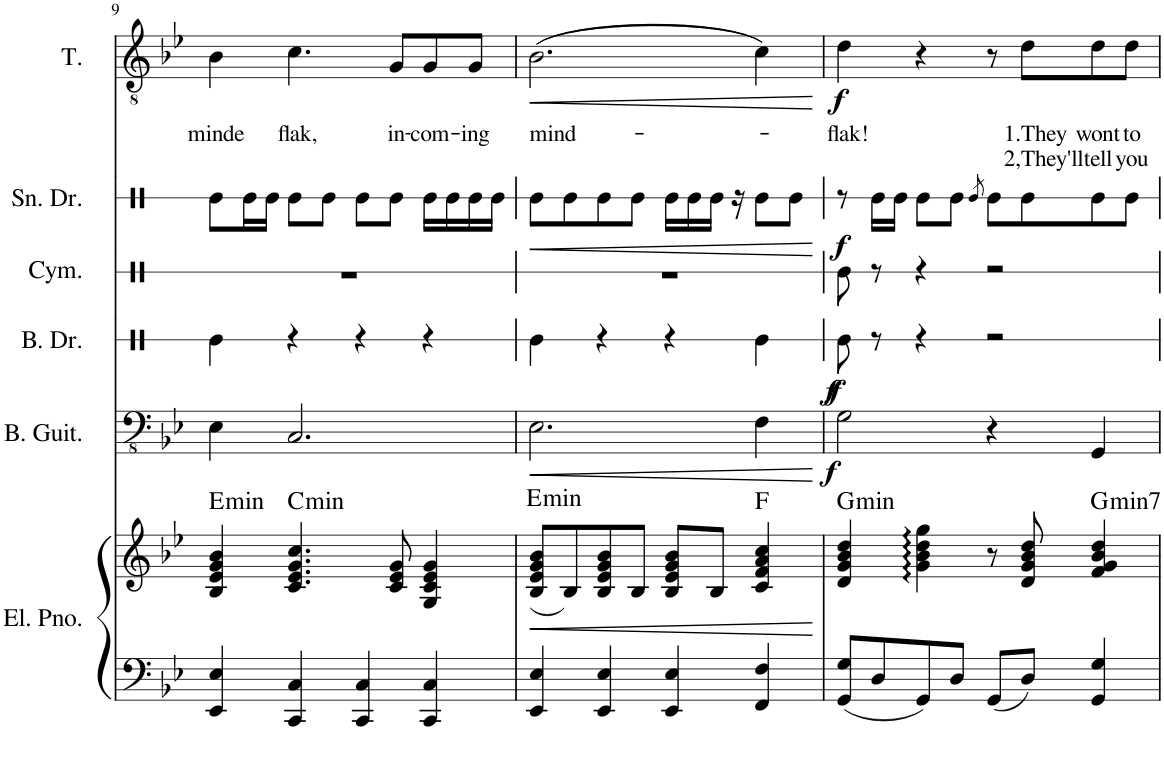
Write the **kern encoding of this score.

**kern	**kern	**dynam	**harte	**kern	**dynam	**kern	**dynam	**kern	**kern	**dynam	**kern	**text	**text	**dynam
*part6	*part6	*part6	*part6	*part5	*part5	*part4	*part4	*part3	*part2	*part2	*part1	*part1	*part1	*part1
*staff7	*staff6	*staff6/7	*	*staff5	*staff5	*staff4	*staff4	*staff3	*staff2	*staff2	*staff1	*staff1	*staff1	*staff1
*I"Electric Piano	*	*	*	*I"Bass Guitar	*	*I"Bass Drum	*	*I"Cymbal	*I"Snare Drum	*	*I"Tenor	*	*	*
*I'El. Pno.	*	*	*	*I'B. Guit.	*	*I'B. Dr.	*	*I'Cym.	*I'Sn. Dr.	*	*I'T.	*	*	*
!!LO:PB:g=z
*clefF4	*clefG2	*	*	*clefFv4	*	*clefX	*	*clefX	*clefX	*	*clefGv2	*	*	*
*k[b-e-]	*k[b-e-]	*	*	*k[b-e-]	*	*k[]	*	*k[]	*k[]	*	*k[b-e-]	*	*	*
*M4/4	*M4/4	*	*	*M4/4	*	*M4/4	*	*M4/4	*M4/4	*	*M4/4	*	*	*
=9	=9	=9	=9	=9	=9	=9	=9	=9	=9	=9	=9	=9	=9	=9
!	!	!	!LO:H:kt=min	!	!	!	!	!	!	!	!	!LO:LY:b	!	!
4EE-/ 4E-/	4B-/ 4e-/ 4g/ 4b-/	.	E:min	4EE-\	.	4Re\	.	1r	8Re\L	.	4B-\	minde	.	.
.	.	.	.	.	.	.	.	.	16Re\L	.	.	.	.	.
.	.	.	.	.	.	.	.	.	16Re\JJ	.	.	.	.	.
!	!	!	!LO:H:kt=min	!	!	!	!	!	!	!	!	!LO:LY:b	!	!
4CC/ 4C/	4.c/ 4.e-/ 4.g/ 4.cc/	.	C:min	2.CC/	.	4r	.	.	8Re\L	.	4.c\	flak,	.	.
.	.	.	.	.	.	.	.	.	8Re\J	.	.	.	.	.
4CC/ 4C/	.	.	.	.	.	4r	.	.	8Re\L	.	.	.	.	.
!	!	!	!	!	!	!	!	!	!	!	!	!LO:LY:b	!	!
.	8c/ 8e-/ 8g/	.	.	.	.	.	.	.	8Re\J	.	8G/L	in-	.	.
!	!	!	!	!	!	!	!	!	!	!	!	!LO:LY:b	!	!
4CC/ 4C/	4G/ 4c/ 4e-/ 4g/	.	.	.	.	4r	.	.	16Re\LL	.	8G/	-com-	.	.
.	.	.	.	.	.	.	.	.	16Re\	.	.	.	.	.
!	!	!	!	!	!	!	!	!	!	!	!	!LO:LY:b	!	!
.	.	.	.	.	.	.	.	.	16Re\	.	8G/J	-ing	.	.
.	.	.	.	.	.	.	.	.	16Re\JJ	.	.	.	.	.
=10	=10	=10	=10	=10	=10	=10	=10	=10	=10	=10	=10	=10	=10	=10
!	!	!LO:HP:b	!LO:H:kt=min	!	!LO:HP:b	!	!	!	!	!LO:HP:b	!	!LO:LY:b	!	!LO:HP:b
4EE-/ 4E-/	(8B-/ 8e-/ 8g/ 8b-/L	<	E:min	2.EE-\	<	4Re\	.	1r	8Re\L	<	((2.B-\	mind-	.	<
.	8B-/)	.	.	.	.	.	.	.	8Re\	.	.	.	.	.
4EE-/ 4E-/	8B-/ 8e-/ 8g/ 8b-/	.	.	.	.	4r	.	.	8Re\	.	.	.	.	.
.	8B-/J	.	.	.	.	.	.	.	8Re\J	.	.	.	.	.
4EE-/ 4E-/	8B-/ 8e-/ 8g/ 8b-/L	.	.	.	.	4r	.	.	16Re\LL	.	.	.	.	.
.	.	.	.	.	.	.	.	.	16Re\	.	.	.	.	.
.	8B-/J	.	.	.	.	.	.	.	16Re\JJ	.	.	.	.	.
.	.	.	.	.	.	.	.	.	16r	.	.	.	.	.
4FF/ 4F/	4c/ 4f/ 4a/ 4cc/	.	F:maj	4FF\	.	4Re\	.	.	8Re\L	.	4c\))	.	.	.
.	.	.	.	.	.	.	.	.	8Re\J	.	.	.	.	.
.	.	[	.	.	[	.	.	.	.	[	.	.	.	[
=11	=11	=11	=11	=11	=11	=11	=11	=11	=11	=11	=11	=11	=11	=11
!	!	!	!	!	!LO:DY:b	!	!LO:DY:b	!	!	!	!	!LO:LY:b	!	!
!	!	!	!LO:H:kt=min	!	!	!	!LO:DY:n=1:b	!	!	!LO:DY:b	!	!	!	!LO:DY:b
8GG/ 8G/L	4d/ 4g/ 4b-/ 4dd/	.	G:min	2GG\	f	8Re\	f f	8Re\	8r	f	4d\	-flak!	.	f
8D/	.	.	.	.	.	8r	.	8r	16Re\LL	.	.	.	.	.
.	.	.	.	.	.	.	.	.	16Re\JJ	.	.	.	.	.
8GG/	4g\ 4b-\ 4dd\ 4gg\	.	.	.	.	4r	.	4r	8Re\L	.	4r	.	.	.
8D/J	.	.	.	.	.	.	.	.	8Re\J	.	.	.	.	.
.	.	.	.	.	.	.	.	.	8qRe/	.	.	.	.	.
8GG/L	8r	.	.	4r	.	2r	.	2r	8Re\L	.	8r	.	.	.
!	!	!	!	!	!	!	!	!	!	!	!	!LO:LY:b	!LO:LY:b	!
8D/J	8d/ 8g/ 8b-/ 8dd/	.	.	.	.	.	.	.	8Re\	.	8d\L	1.They	2,They'll	.
!	!	!	!LO:H:kt=min7	!	!	!	!	!	!	!	!	!LO:LY:b	!LO:LY:b	!
4GG/ 4G/	4f/ 4g/ 4b-/ 4dd/	.	G:min7	4GGG/	.	.	.	.	8Re\	.	8d\	wont	tell	.
!	!	!	!	!	!	!	!	!	!	!	!	!LO:LY:b	!LO:LY:b	!
.	.	.	.	.	.	.	.	.	8Re\J	.	8d\J	to	you	.
=	=	=	=	=	=	=	=	=	=	=	=	=	=	=
*-	*-	*-	*-	*-	*-	*-	*-	*-	*-	*-	*-	*-	*-	*-
